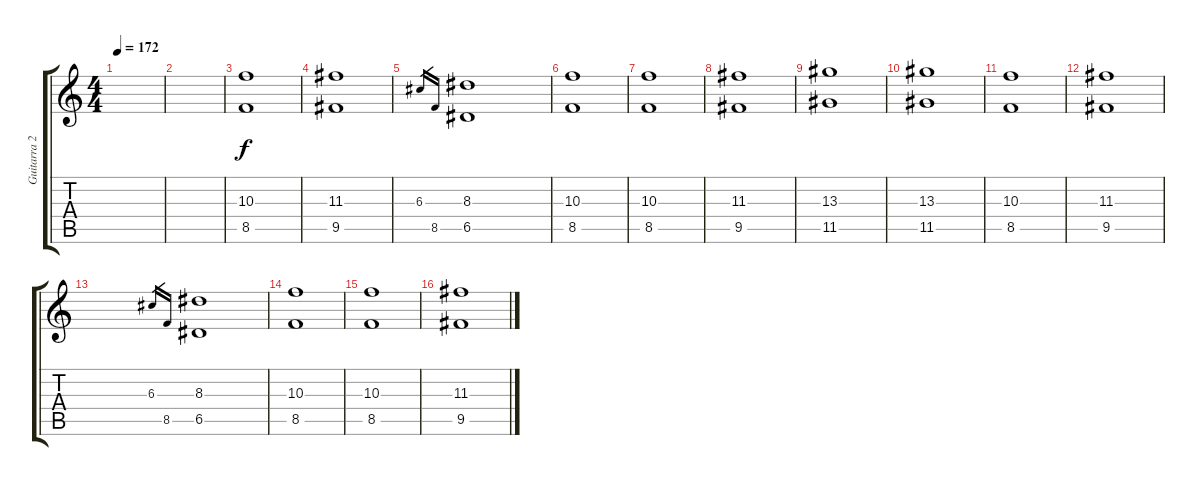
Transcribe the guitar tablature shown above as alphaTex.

\track ("Guitarra 2" "Guitarra 2") {instrument distortionguitar}
\staff {score tabs}
\tuning (E4 B3 G3 D3 A2 E2) {hide}
\ts (4 4)
\tempo 172
\tempo 270
\tempo 172
\clef g2
\ks c
|
|
(10.3 8.5).1 |
(11.3 9.5).1 |
6.3.16{gr} 8.5.16{gr} (8.3 6.5).1 |
(10.3 8.5).1 |
(10.3 8.5).1 |
(11.3 9.5).1 |
(13.3 11.5).1 |
(13.3 11.5).1 |
(10.3 8.5).1 |
(11.3 9.5).1 |
6.3.16{gr} 8.5.16{gr} (8.3 6.5).1 |
(10.3 8.5).1 |
(10.3 8.5).1 |
(11.3 9.5).1
